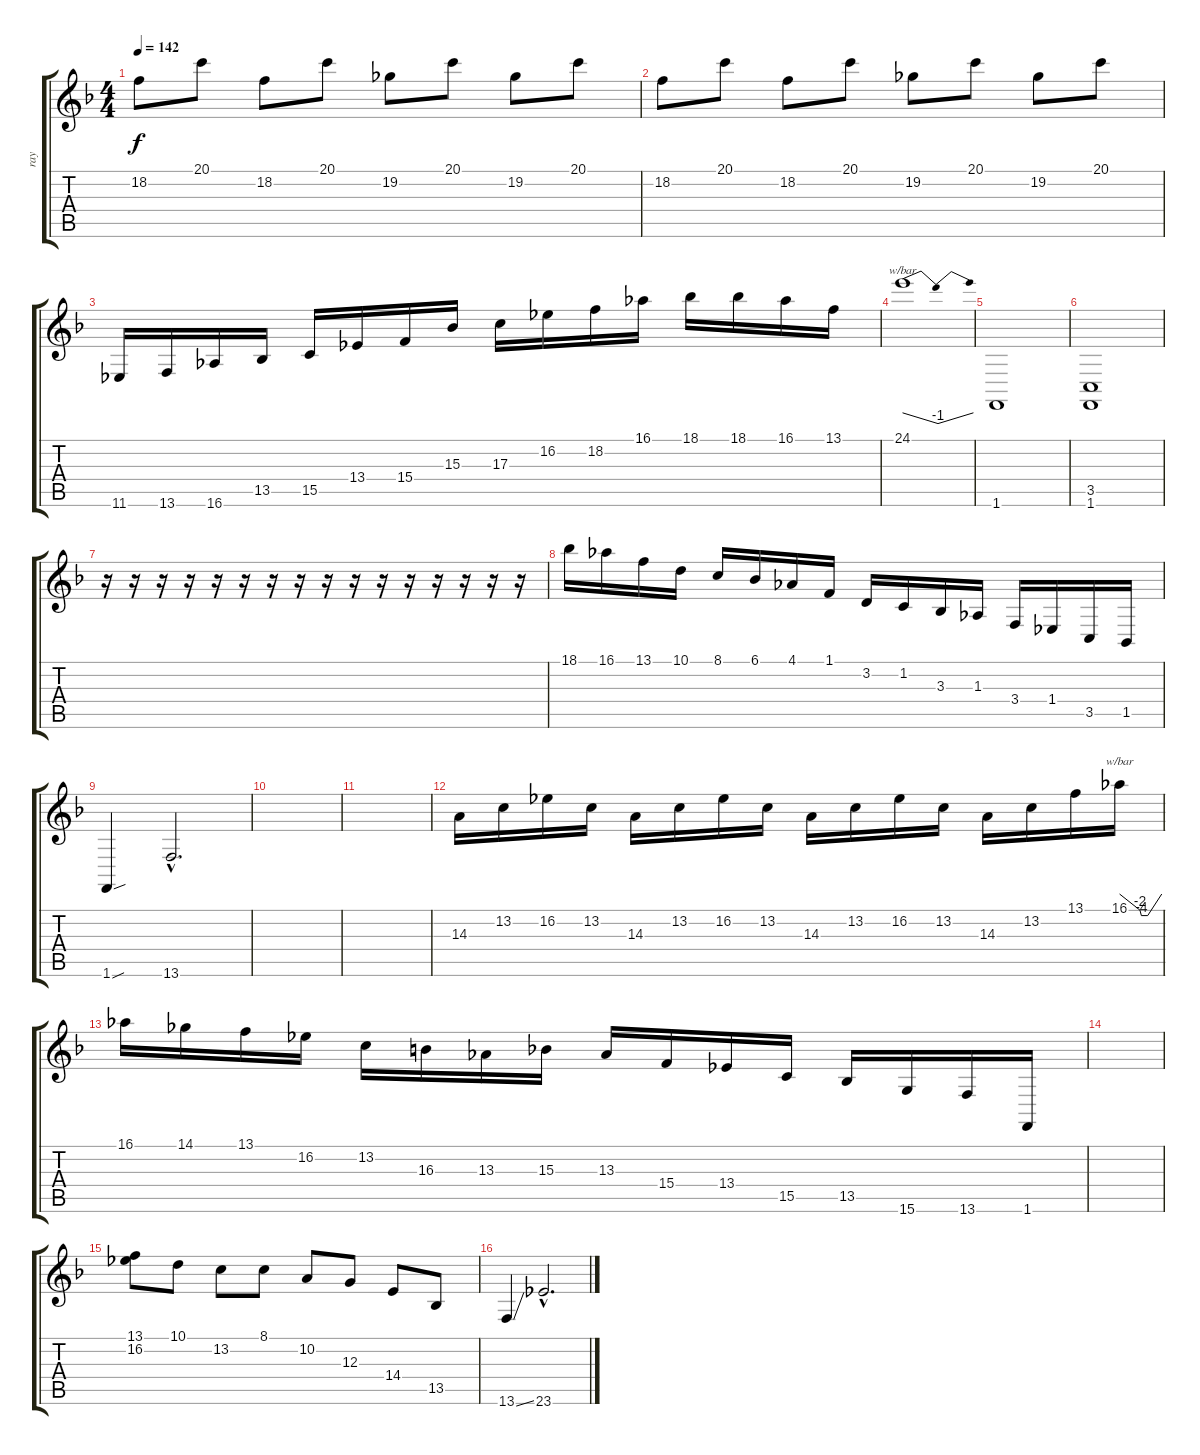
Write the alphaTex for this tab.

\track ("ray" "ray") {instrument churchorgan}
\staff {score tabs}
\tuning (E4 B3 G3 D3 A2 E2) {hide}
\ts (4 4)
\tempo 142
\clef g2
\ks f
18.2.8{dy f} 20.1.8 18.2.8 20.1.8 19.2.8 20.1.8 19.2.8 20.1.8 |
18.2.8 20.1.8 18.2.8 20.1.8 19.2.8 20.1.8 19.2.8 20.1.8 |
11.6.16 13.6.16 16.6.16 13.5.16 15.5.16 13.4.16 15.4.16 15.3.16 17.3.16 16.2.16 18.2.16 16.1.16 18.1.16 18.1.16 16.1.16 13.1.16 |
24.1.1{tbe (dip default 0 0 30 -4 60 0)} |
1.6.1 |
(3.5 1.6).1 |
r.16 r.16 r.16 r.16 r.16 r.16 r.16 r.16 r.16 r.16 r.16 r.16 r.16 r.16 r.16 r.16 |
18.1.16 16.1.16 13.1.16 10.1.16 8.1.16 6.1.16 4.1.16 1.1.16 3.2.16 1.2.16 3.3.16 1.3.16 3.4.16 1.4.16 3.5.16 1.5.16 |
1.6{sou}.4 13.6{hac}.2{d} |
|
|
14.3.16 13.2.16 16.2.16 13.2.16 14.3.16 13.2.16 16.2.16 13.2.16 14.3.16 13.2.16 16.2.16 13.2.16 14.3.16 13.2.16 13.1.16 16.1.16{tbe (custom default 0 0 29 -8 31 -16 40 -16 60 0)} |
16.1.16 14.1.16 13.1.16 16.2.16 13.2.16 16.3.16 13.3.16 15.3.16 13.3.16 15.4.16 13.4.16 15.5.16 13.5.16 15.6.16 13.6.16 1.6.16 |
|
(13.1 16.2).8 10.1.8 13.2.8 8.1.8 10.2.8 12.3.8 14.4.8 13.5.8 |
13.6{ss}.4 23.6{hac}.2{d}
